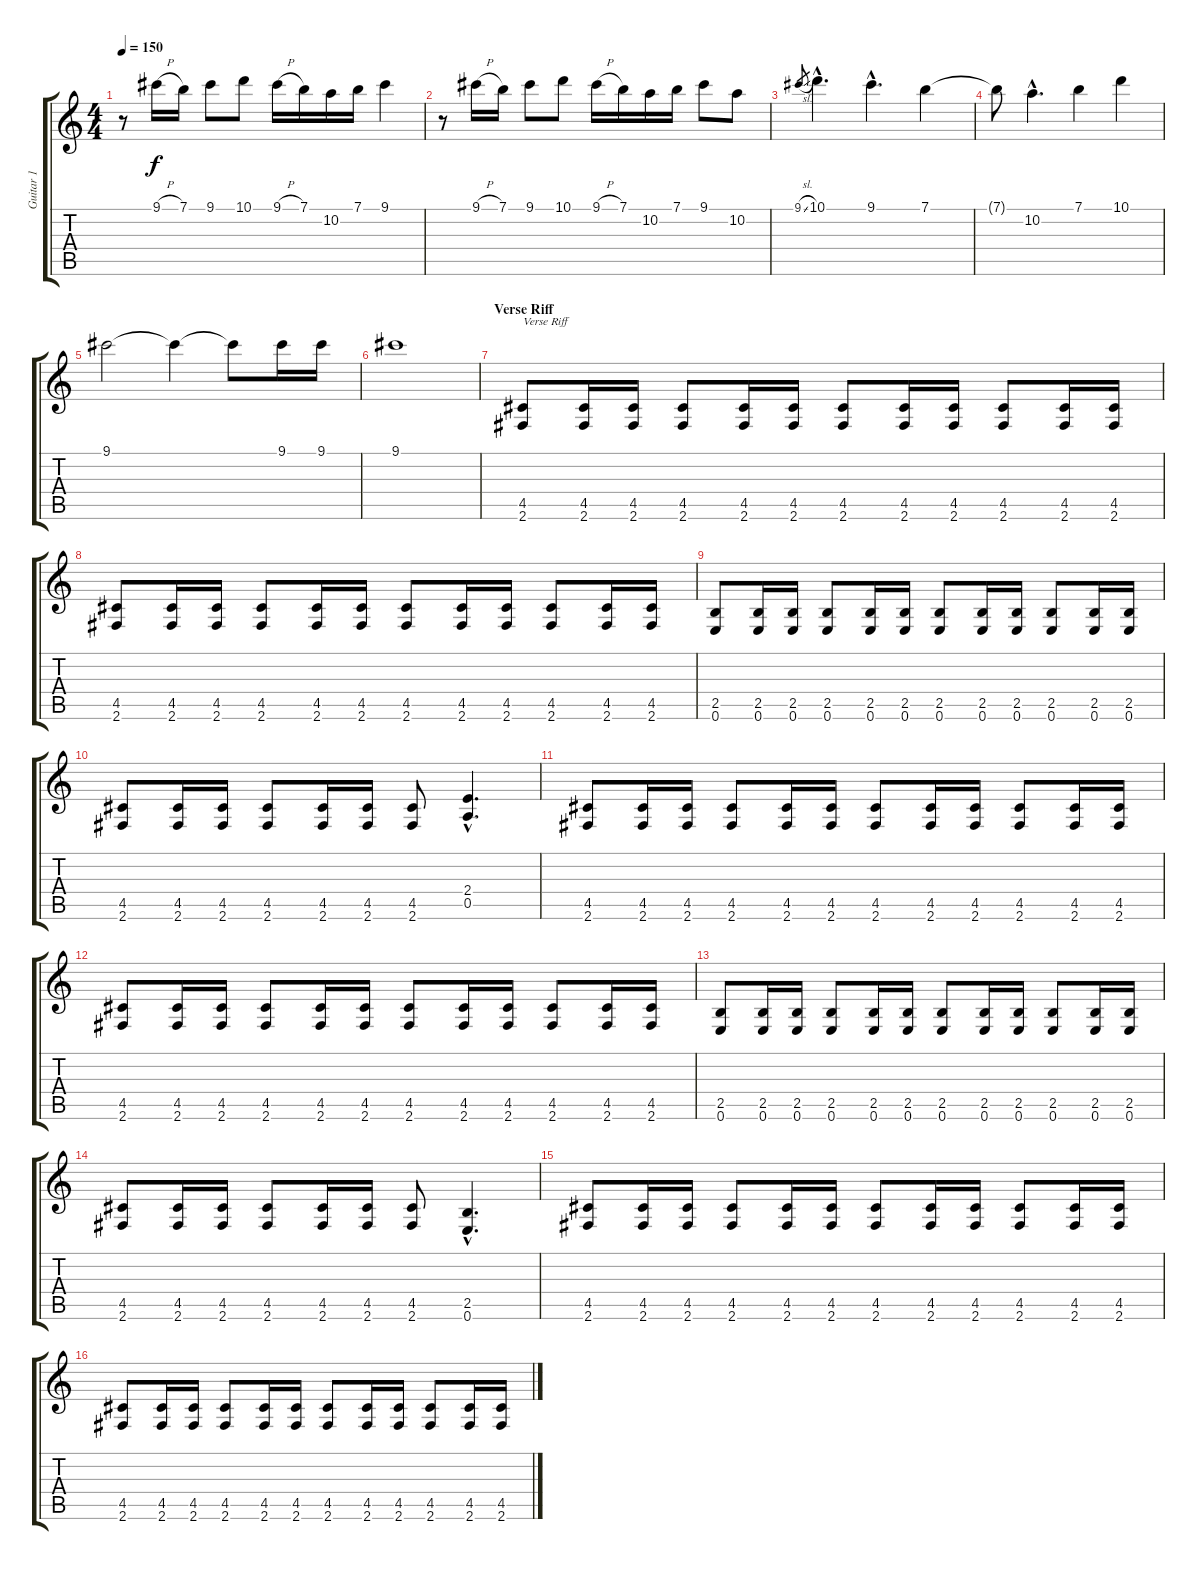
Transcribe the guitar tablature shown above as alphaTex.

\track ("Guitar 1" "Guitar 1") {instrument distortionguitar}
\staff {score tabs}
\tuning (E4 B3 G3 D3 A2 E2) {hide}
\ts (4 4)
\tempo 150
\clef g2
\ks c
r.8{dy f} 9.1{h}.16 7.1.16 9.1.8 10.1.8 9.1{h}.16 7.1.16 10.2.16 7.1.16 9.1.4 |
r.8 9.1{h}.16 7.1.16 9.1.8 10.1.8 9.1{h}.16 7.1.16 10.2.16 7.1.16 9.1.8 10.2.8 |
9.1{sl}.8{gr} 10.1{hac}.4{d} 9.1{hac}.4{d} 7.1.4 |
7.1{t}.8 10.2{hac}.4{d} 7.1.4 10.1.4 |
9.1.2 9.1{t}.4 9.1{t}.8 9.1.16 9.1.16 |
9.1.1 |
\section ("" "Verse Riff")
(4.5 2.6).8{txt "Verse Riff"} (4.5 2.6).16 (4.5 2.6).16 (4.5 2.6).8 (4.5 2.6).16 (4.5 2.6).16 (4.5 2.6).8 (4.5 2.6).16 (4.5 2.6).16 (4.5 2.6).8 (4.5 2.6).16 (4.5 2.6).16 |
(4.5 2.6).8 (4.5 2.6).16 (4.5 2.6).16 (4.5 2.6).8 (4.5 2.6).16 (4.5 2.6).16 (4.5 2.6).8 (4.5 2.6).16 (4.5 2.6).16 (4.5 2.6).8 (4.5 2.6).16 (4.5 2.6).16 |
(2.5 0.6).8 (2.5 0.6).16 (2.5 0.6).16 (2.5 0.6).8 (2.5 0.6).16 (2.5 0.6).16 (2.5 0.6).8 (2.5 0.6).16 (2.5 0.6).16 (2.5 0.6).8 (2.5 0.6).16 (2.5 0.6).16 |
(4.5 2.6).8 (4.5 2.6).16 (4.5 2.6).16 (4.5 2.6).8 (4.5 2.6).16 (4.5 2.6).16 (4.5 2.6).8 (2.4{hac} 0.5{hac}).4{d} |
(4.5 2.6).8 (4.5 2.6).16 (4.5 2.6).16 (4.5 2.6).8 (4.5 2.6).16 (4.5 2.6).16 (4.5 2.6).8 (4.5 2.6).16 (4.5 2.6).16 (4.5 2.6).8 (4.5 2.6).16 (4.5 2.6).16 |
(4.5 2.6).8 (4.5 2.6).16 (4.5 2.6).16 (4.5 2.6).8 (4.5 2.6).16 (4.5 2.6).16 (4.5 2.6).8 (4.5 2.6).16 (4.5 2.6).16 (4.5 2.6).8 (4.5 2.6).16 (4.5 2.6).16 |
(2.5 0.6).8 (2.5 0.6).16 (2.5 0.6).16 (2.5 0.6).8 (2.5 0.6).16 (2.5 0.6).16 (2.5 0.6).8 (2.5 0.6).16 (2.5 0.6).16 (2.5 0.6).8 (2.5 0.6).16 (2.5 0.6).16 |
(4.5 2.6).8 (4.5 2.6).16 (4.5 2.6).16 (4.5 2.6).8 (4.5 2.6).16 (4.5 2.6).16 (4.5 2.6).8 (2.5{hac} 0.6{hac}).4{d} |
(4.5 2.6).8 (4.5 2.6).16 (4.5 2.6).16 (4.5 2.6).8 (4.5 2.6).16 (4.5 2.6).16 (4.5 2.6).8 (4.5 2.6).16 (4.5 2.6).16 (4.5 2.6).8 (4.5 2.6).16 (4.5 2.6).16 |
(4.5 2.6).8 (4.5 2.6).16 (4.5 2.6).16 (4.5 2.6).8 (4.5 2.6).16 (4.5 2.6).16 (4.5 2.6).8 (4.5 2.6).16 (4.5 2.6).16 (4.5 2.6).8 (4.5 2.6).16 (4.5 2.6).16
